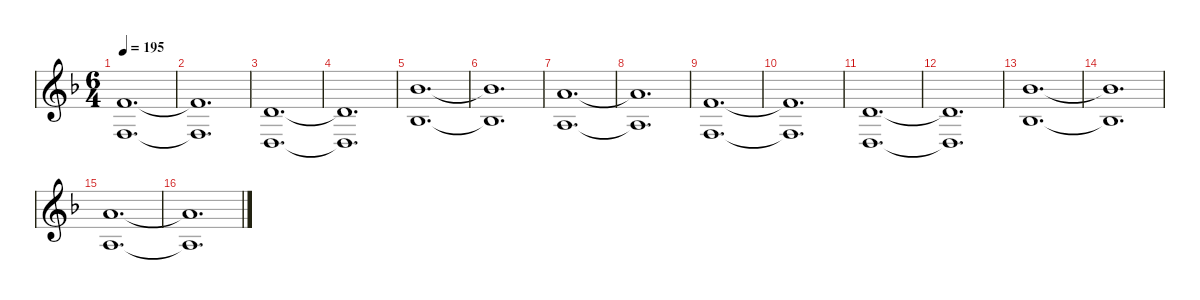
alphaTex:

\defaultSystemsLayout 4
\hideDynamics
\bracketExtendMode nobrackets
\singleTrackTrackNamePolicy hidden
\multiTrackTrackNamePolicy hidden
\firstSystemTrackNameMode fullname
\firstSystemTrackNameOrientation horizontal
\otherSystemsTrackNameOrientation horizontal
\track ("Keyboards" "vln.") {defaultSystemsLayout 8 instrument stringensemble1}
\staff {score}
\tuning (D4 A3 F3 D3 A2 D2)
\ts (6 4)
\tempo 195
\clef g2
\ks dminor
(3.1{acc forcenatural} 0.3{acc forcenatural}).1{d dy mp beam Up} |
(3.1{t acc forcenatural} 0.3{t acc forcenatural}).1{d beam Up} |
(0.1{acc forcenatural} 0.4{acc forcenatural}).1{d beam Up} |
(0.1{t acc forcenatural} 0.4{t acc forcenatural}).1{d beam Up} |
(8.1{acc b} 5.3{acc b}).1{d beam Up} |
(8.1{t acc b} 5.3{t acc b}).1{d beam Up} |
(7.1{acc forcenatural} 4.3{acc forcenatural}).1{d beam Up} |
(7.1{t acc forcenatural} 4.3{t acc forcenatural}).1{d beam Up} |
(3.1{acc forcenatural} 0.3{acc forcenatural}).1{d beam Up} |
(3.1{t acc forcenatural} 0.3{t acc forcenatural}).1{d beam Up} |
(0.1{acc forcenatural} 0.4{acc forcenatural}).1{d beam Up} |
(0.1{t acc forcenatural} 0.4{t acc forcenatural}).1{d beam Up} |
(8.1{acc b} 5.3{acc b}).1{d beam Up} |
(8.1{t acc b} 5.3{t acc b}).1{d beam Up} |
(7.1{acc forcenatural} 4.3{acc forcenatural}).1{d beam Up} |
(7.1{t acc forcenatural} 4.3{t acc forcenatural}).1{d beam Up}
